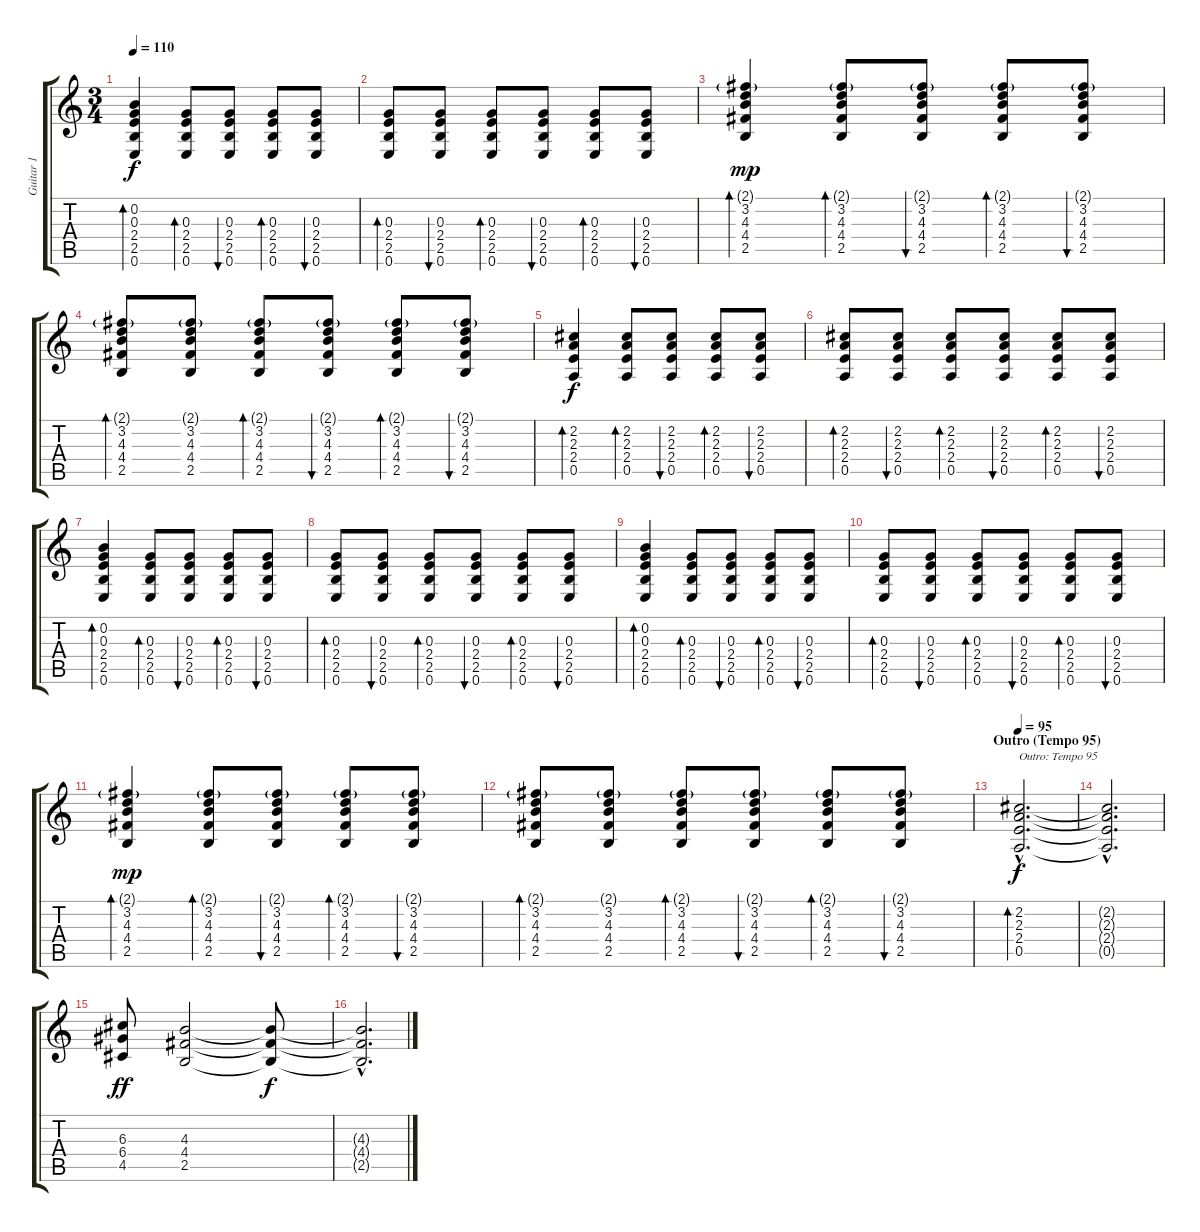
\track ("Guitar 1" "Guitar 1") {instrument acousticguitarsteel}
\staff {score tabs}
\tuning (E4 B3 G3 D3 A2 E2) {hide}
\ts (3 4)
\tempo 110
\clef g2
\ks c
(0.2 0.3 2.4 2.5 0.6).4{bd 60 dy f} (0.3 2.4 2.5 0.6).8{bd 60} (0.3 2.4 2.5 0.6).8{bu 60} (0.3 2.4 2.5 0.6).8{bd 60} (0.3 2.4 2.5 0.6).8{bu 60} |
(0.3 2.4 2.5 0.6).8{bd 60} (0.3 2.4 2.5 0.6).8{bu 60} (0.3 2.4 2.5 0.6).8{bd 60} (0.3 2.4 2.5 0.6).8{bu 60} (0.3 2.4 2.5 0.6).8{bd 60} (0.3 2.4 2.5 0.6).8{bu 60} |
(2.1{g} 3.2 4.3 4.4 2.5).4{bd 60 dy mp} (2.1{g} 3.2 4.3 4.4 2.5).8{bd 60} (2.1{g} 3.2 4.3 4.4 2.5).8{bu 60} (2.1{g} 3.2 4.3 4.4 2.5).8{bd 60} (2.1{g} 3.2 4.3 4.4 2.5).8{bu 60} |
(2.1{g} 3.2 4.3 4.4 2.5).8{bd 60} (2.1{g} 3.2 4.3 4.4 2.5).8 (2.1{g} 3.2 4.3 4.4 2.5).8{bd 60} (2.1{g} 3.2 4.3 4.4 2.5).8{bu 60} (2.1{g} 3.2 4.3 4.4 2.5).8{bd 60} (2.1{g} 3.2 4.3 4.4 2.5).8{bu 60} |
(2.2 2.3 2.4 0.5).4{bd 60 dy f} (2.2 2.3 2.4 0.5).8{bd 60} (2.2 2.3 2.4 0.5).8{bu 60} (2.2 2.3 2.4 0.5).8{bd 60} (2.2 2.3 2.4 0.5).8{bu 60} |
(2.2 2.3 2.4 0.5).8{bd 60} (2.2 2.3 2.4 0.5).8{bu 60} (2.2 2.3 2.4 0.5).8{bd 60} (2.2 2.3 2.4 0.5).8{bu 60} (2.2 2.3 2.4 0.5).8{bd 60} (2.2 2.3 2.4 0.5).8{bu 60} |
(0.2 0.3 2.4 2.5 0.6).4{bd 60} (0.3 2.4 2.5 0.6).8{bd 60} (0.3 2.4 2.5 0.6).8{bu 60} (0.3 2.4 2.5 0.6).8{bd 60} (0.3 2.4 2.5 0.6).8{bu 60} |
(0.3 2.4 2.5 0.6).8{bd 60} (0.3 2.4 2.5 0.6).8{bu 60} (0.3 2.4 2.5 0.6).8{bd 60} (0.3 2.4 2.5 0.6).8{bu 60} (0.3 2.4 2.5 0.6).8{bd 60} (0.3 2.4 2.5 0.6).8{bu 60} |
(0.2 0.3 2.4 2.5 0.6).4{bd 60} (0.3 2.4 2.5 0.6).8{bd 60} (0.3 2.4 2.5 0.6).8{bu 60} (0.3 2.4 2.5 0.6).8{bd 60} (0.3 2.4 2.5 0.6).8{bu 60} |
(0.3 2.4 2.5 0.6).8{bd 60} (0.3 2.4 2.5 0.6).8{bu 60} (0.3 2.4 2.5 0.6).8{bd 60} (0.3 2.4 2.5 0.6).8{bu 60} (0.3 2.4 2.5 0.6).8{bd 60} (0.3 2.4 2.5 0.6).8{bu 60} |
(2.1{g} 3.2 4.3 4.4 2.5).4{bd 60 dy mp} (2.1{g} 3.2 4.3 4.4 2.5).8{bd 60} (2.1{g} 3.2 4.3 4.4 2.5).8{bu 60} (2.1{g} 3.2 4.3 4.4 2.5).8{bd 60} (2.1{g} 3.2 4.3 4.4 2.5).8{bu 60} |
(2.1{g} 3.2 4.3 4.4 2.5).8{bd 60} (2.1{g} 3.2 4.3 4.4 2.5).8 (2.1{g} 3.2 4.3 4.4 2.5).8{bd 60} (2.1{g} 3.2 4.3 4.4 2.5).8{bu 60} (2.1{g} 3.2 4.3 4.4 2.5).8{bd 60} (2.1{g} 3.2 4.3 4.4 2.5).8{bu 60} |
\section ("" "Outro (Tempo 95)")
\tempo 95
(2.2{hac} 2.3{hac} 2.4{hac} 0.5{hac}).2{d bd 60 txt "Outro: Tempo 95" dy f} |
(2.2{hac t} 2.3{hac t} 2.4{hac t} 0.5{hac t}).2{d} |
(6.3 6.4 4.5).8{dy ff} (4.3 4.4 2.5).2 (4.3{t} 4.4{t} 2.5{t}).8{dy f} |
(4.3{hac t} 4.4{hac t} 2.5{hac t}).2{d}
